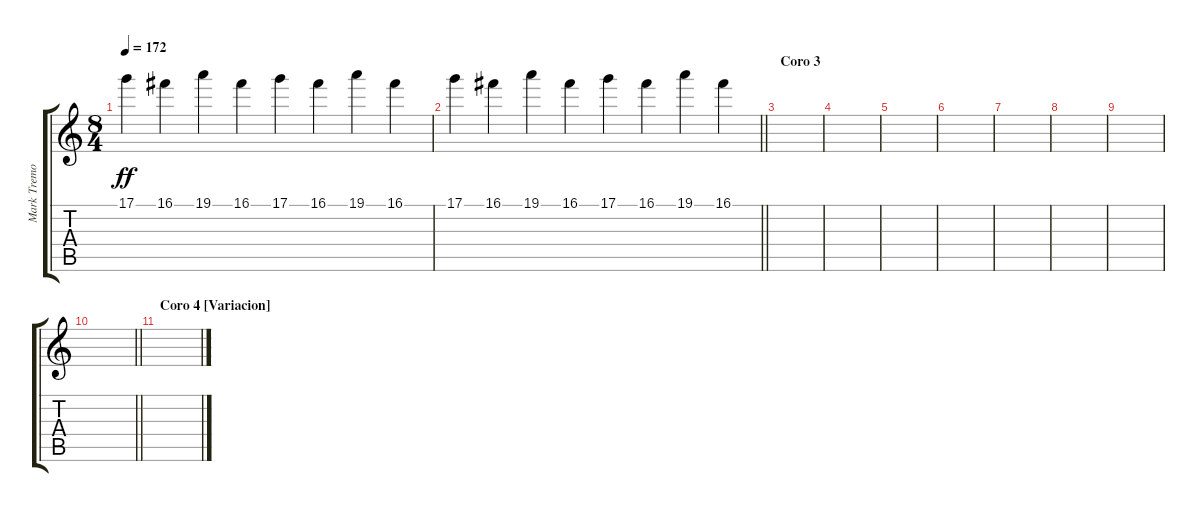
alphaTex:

\track ("Mark Tremonti [Overdubbed Guitar]" "Mark Tremo") {instrument electricguitarclean}
\staff {score tabs}
\tuning (D4 B3 G3 D3 G2 D2) {hide}
\ts (8 4)
\tempo 172
\clef g2
\ks c
17.1.4{dy ff} 16.1.4 19.1.4 16.1.4 17.1.4 16.1.4 19.1.4 16.1.4 |
\barLineRight lightlight
17.1.4 16.1.4 19.1.4 16.1.4 17.1.4 16.1.4 19.1.4 16.1.4 |
\section ("" "Coro 3")
|
|
|
|
|
|
|
\barLineRight lightlight
|
\section ("" "Coro 4 [Variacion]")
